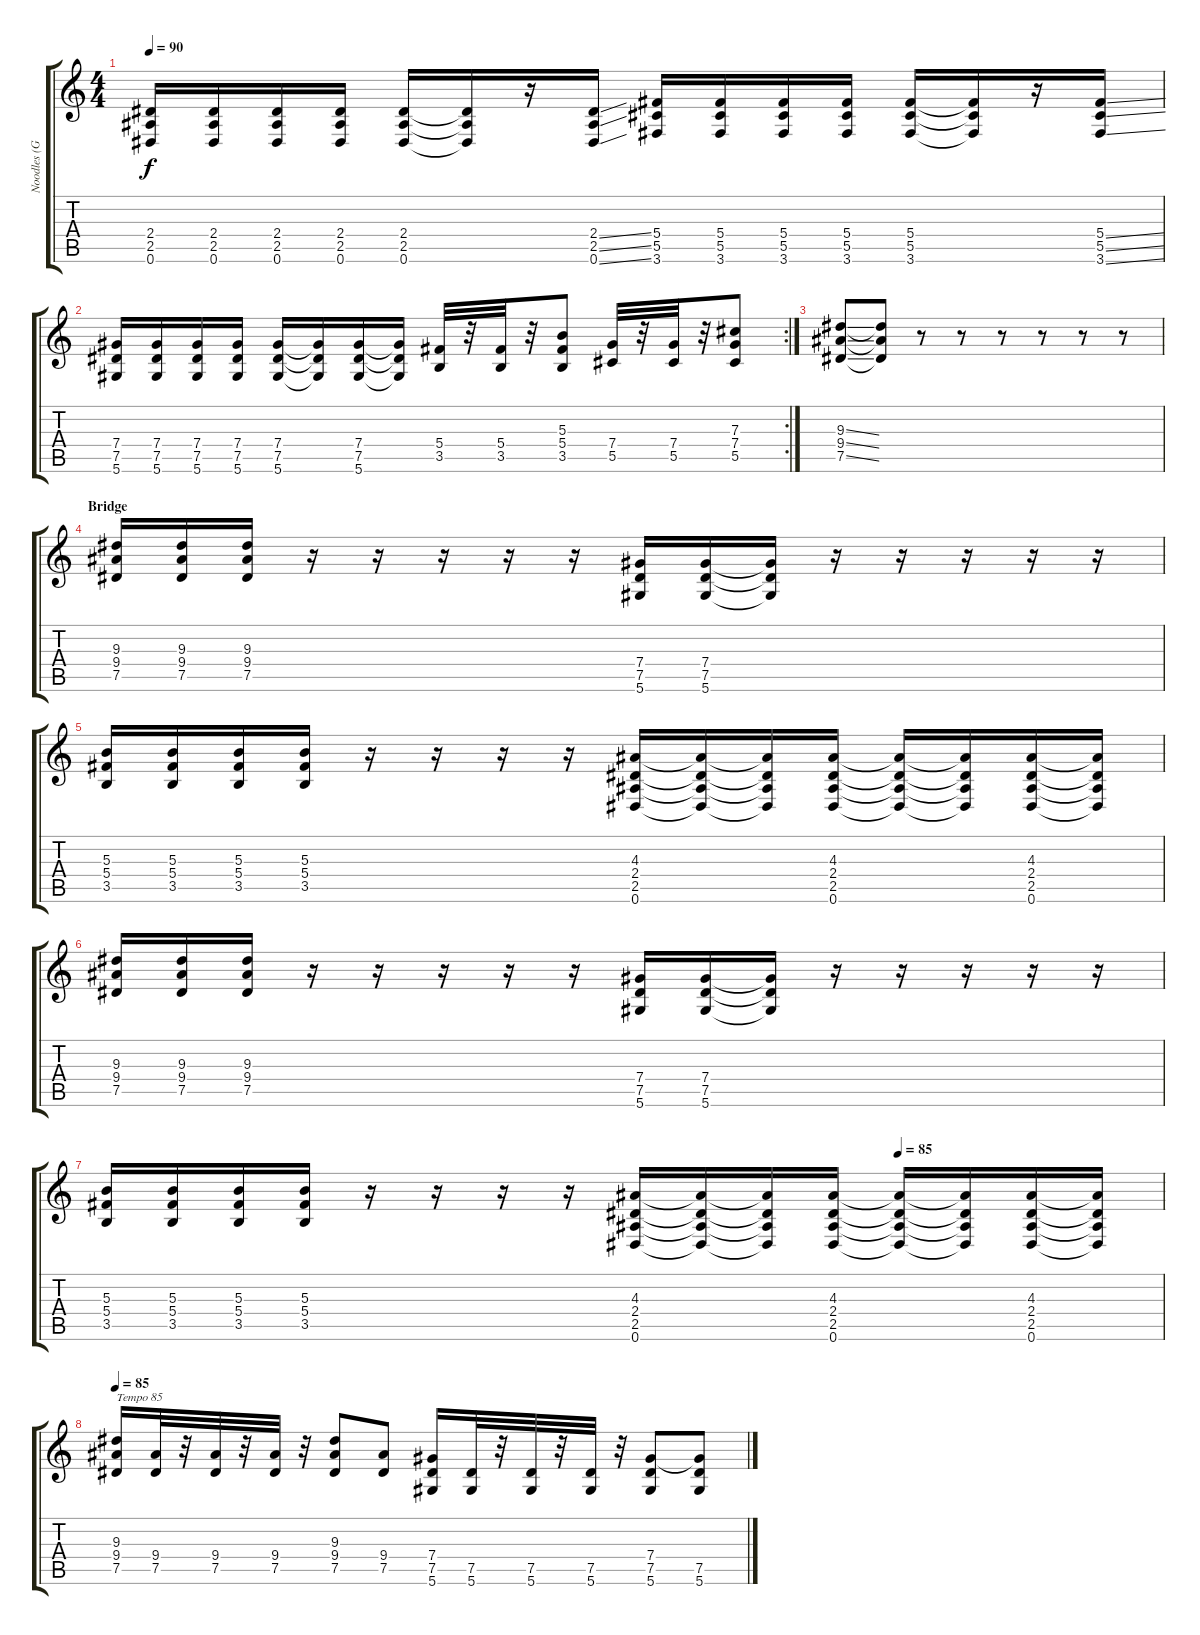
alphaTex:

\track ("Noodles (Guitar Eb)" "Noodles (G") {instrument distortionguitar}
\staff {score tabs}
\tuning (Eb4 Bb3 Gb3 Db3 Ab2 Eb2) {hide}
\ts (4 4)
\tempo 90
\clef g2
\ks c
(2.4 2.5 0.6).16{dy f} (2.4 2.5 0.6).16 (2.4 2.5 0.6).16 (2.4 2.5 0.6).16 (2.4 2.5 0.6).16 (2.4{t} 2.5{t} 0.6{t}).16 r.16 (2.4{ss} 2.5{ss} 0.6{ss}).16 (5.4 5.5 3.6).16 (5.4 5.5 3.6).16 (5.4 5.5 3.6).16 (5.4 5.5 3.6).16 (5.4 5.5 3.6).16 (5.4{t} 5.5{t} 3.6{t}).16 r.16 (5.4{ss} 5.5{ss} 3.6{ss}).16 |
\rc 2
(7.4 7.5 5.6).16 (7.4 7.5 5.6).16 (7.4 7.5 5.6).16 (7.4 7.5 5.6).16 (7.4 7.5 5.6).16 (7.4{t} 7.5{t} 5.6{t}).16 (7.4 7.5 5.6).16 (7.4{t} 7.5{t} 5.6{t}).16 (5.4 3.5).32 r.32 (5.4 3.5).32 r.32 (5.3 5.4 3.5).8 (7.4 5.5).32 r.32 (7.4 5.5).32 r.32 (7.3 7.4 5.5).8 |
(9.3{ss} 9.4{ss} 7.5{ss}).8 (9.3{t} 9.4{t} 7.5{t}).8 r.8 r.8 r.8 r.8 r.8 r.8 |
\section ("" "Bridge")
(9.3 9.4 7.5).16 (9.3 9.4 7.5).16 (9.3 9.4 7.5).16 r.16 r.16 r.16 r.16 r.16 (7.4 7.5 5.6).16 (7.4 7.5 5.6).16 (7.4{t} 7.5{t} 5.6{t}).16 r.16 r.16 r.16 r.16 r.16 |
(5.3 5.4 3.5).16 (5.3 5.4 3.5).16 (5.3 5.4 3.5).16 (5.3 5.4 3.5).16 r.16 r.16 r.16 r.16 (4.3 2.4 2.5 0.6).16 (4.3{t} 2.4{t} 2.5{t} 0.6{t}).16 (4.3{t} 2.4{t} 2.5{t} 0.6{t}).16 (4.3 2.4 2.5 0.6).16 (4.3{t} 2.4{t} 2.5{t} 0.6{t}).16 (4.3{t} 2.4{t} 2.5{t} 0.6{t}).16 (4.3 2.4 2.5 0.6).16 (4.3{t} 2.4{t} 2.5{t} 0.6{t}).16 |
(9.3 9.4 7.5).16 (9.3 9.4 7.5).16 (9.3 9.4 7.5).16 r.16 r.16 r.16 r.16 r.16 (7.4 7.5 5.6).16 (7.4 7.5 5.6).16 (7.4{t} 7.5{t} 5.6{t}).16 r.16 r.16 r.16 r.16 r.16 |
\tempo (85 0.75)
(5.3 5.4 3.5).16 (5.3 5.4 3.5).16 (5.3 5.4 3.5).16 (5.3 5.4 3.5).16 r.16 r.16 r.16 r.16 (4.3 2.4 2.5 0.6).16 (4.3{t} 2.4{t} 2.5{t} 0.6{t}).16 (4.3{t} 2.4{t} 2.5{t} 0.6{t}).16 (4.3 2.4 2.5 0.6).16 (4.3{t} 2.4{t} 2.5{t} 0.6{t}).16 (4.3{t} 2.4{t} 2.5{t} 0.6{t}).16 (4.3 2.4 2.5 0.6).16 (4.3{t} 2.4{t} 2.5{t} 0.6{t}).16 |
\tempo 85
(9.3 9.4 7.5).16{txt "Tempo 85"} (9.4 7.5).32 r.32 (9.4 7.5).32 r.32 (9.4 7.5).32 r.32 (9.3 9.4 7.5).8 (9.4 7.5).8 (7.4 7.5 5.6).16 (7.5 5.6).32 r.32 (7.5 5.6).32 r.32 (7.5 5.6).32 r.32 (7.4 7.5 5.6).8 (7.4{t} 7.5 5.6).8
